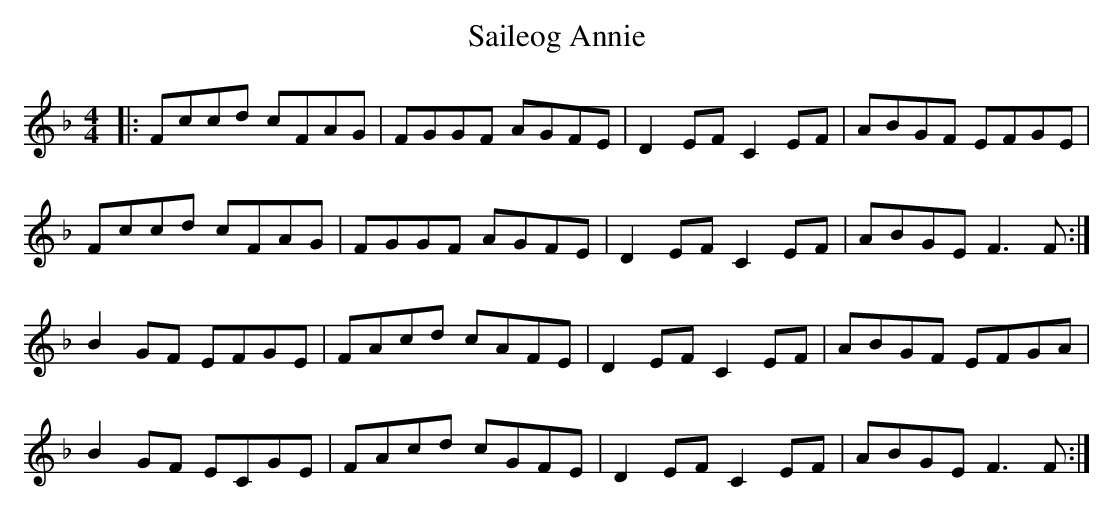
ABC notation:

X:1
T: Saileog Annie
M: 4/4
L: 1/8
K: Fmaj
|:Fccd cFAG|FGGF AGFE|D2EF C2EF|ABGF EFGE|
Fccd cFAG|FGGF AGFE|D2EF C2EF|ABGE F3F:|
B2GF EFGE|FAcd cAFE|D2EF C2EF|ABGF EFGA|
B2GF ECGE|FAcd cGFE|D2EF C2EF|ABGE F3F:|
